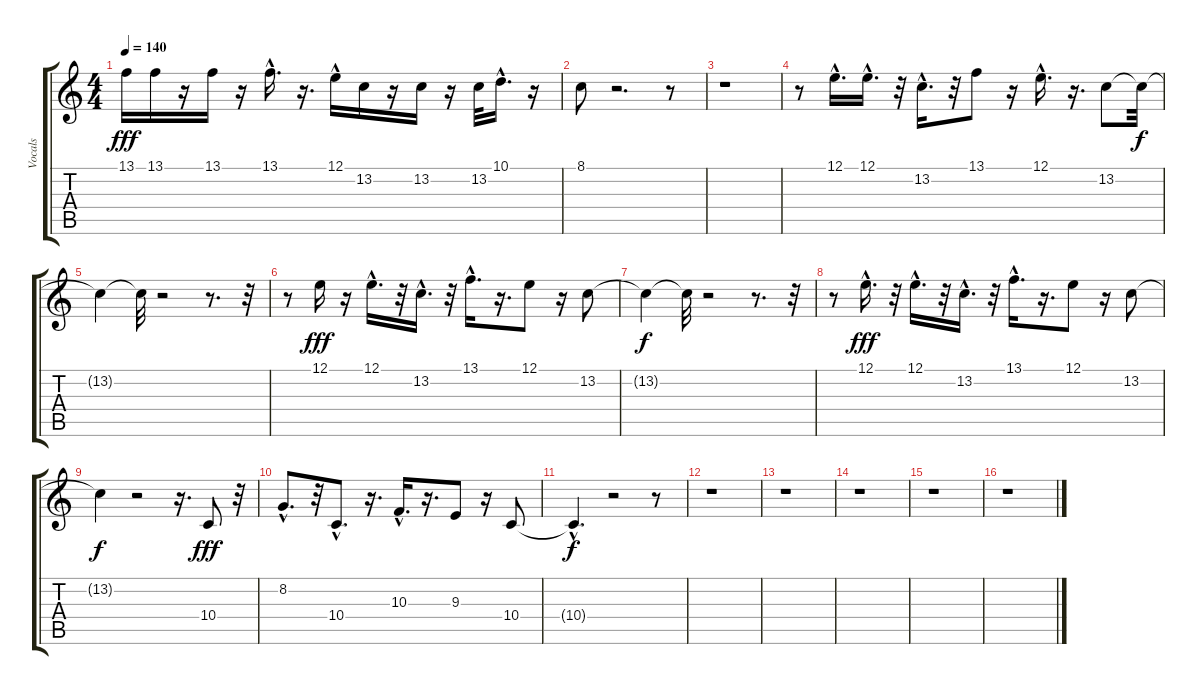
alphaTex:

\track ("Vocals" "Vocals") {instrument acousticgrandpiano}
\staff {score tabs}
\tuning (E4 B3 G3 D3 A2 E2) {hide}
\ts (4 4)
\tempo 140
\clef g2
\ks c
13.1.16{dy fff} 13.1.16 r.16 13.1.16 r.16 13.1{hac}.16{d} r.16{d} 12.1{hac}.16 13.2.16 r.16 13.2.16 r.16 13.2.32 10.1{hac}.16{d} r.16 |
8.1.8 r.2{d} r.8 |
r.1 |
r.8 12.1{hac}.16{d} 12.1{hac}.16{d} r.32 13.2{hac}.16{d} r.32 13.1.8 r.16 12.1{hac}.16{d} r.16{d} 13.2.8 13.2{t}.32{dy f} |
13.2{t}.4 13.2{t}.32 r.2 r.8{d} r.32 |
r.8 12.1.16{dy fff} r.16 12.1{hac}.16{d} r.32 13.2{hac}.16{d} r.32 13.1{hac}.16{d} r.16{d} 12.1.8 r.16 13.2.8 |
13.2{t}.4{dy f} 13.2{t}.32 r.2 r.8{d} r.32 |
r.8 12.1{hac}.16{d dy fff} r.32 12.1{hac}.16{d} r.32 13.2{hac}.16{d} r.32 13.1{hac}.16{d} r.16{d} 12.1.8 r.16 13.2.8 |
13.2{t}.4{dy f} r.2 r.16{d} 10.4.8{dy fff} r.32 |
8.2{hac}.8{d} r.32 10.4{hac}.8{d} r.16{d} 10.3{hac}.16{d} r.16{d} 9.3.8 r.16 10.4.8 |
10.4{hac t}.4{d dy f} r.2 r.8 |
r.1 |
r.1 |
r.1 |
r.1 |
r.1
